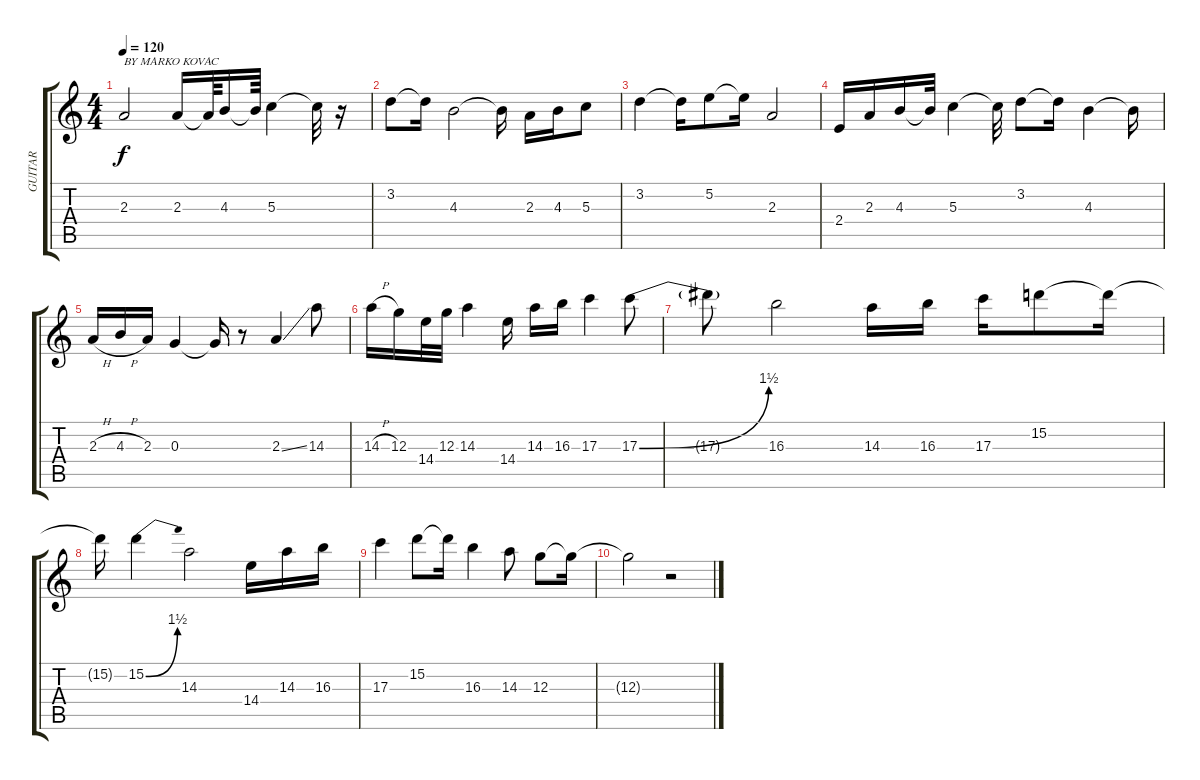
\track ("GUITAR" "GUITAR") {instrument electricguitarclean}
\staff {score tabs}
\tuning (E4 B3 G3 D3 A2 E2) {hide}
\ts (4 4)
\tempo 120
\clef g2
\ks c
2.3.2{txt "BY MARKO KOVAC" dy f instrument electricguitarclean} 2.3.16 2.3{t}.64 4.3.16 4.3{t}.64 5.3.4 5.3{t}.32 r.16 |
3.2.8 3.2{t}.16 4.3.2 4.3{t}.16 2.3.16 4.3.16 5.3.8 |
3.2.4 3.2{t}.16 5.2.8 5.2{t}.16 2.3.2 |
2.4.16 2.3.16 4.3.16 4.3{t}.32 5.3.4 5.3{t}.32 3.2.8 3.2{t}.16 4.3.4 4.3{t}.16 |
2.3{h}.16 4.3{h}.16 2.3.16 0.3.4 0.3{t}.16 r.8 2.3{ss}.4 14.3.8 |
14.3{h}.16 12.3.16 14.4.32 12.3.32 14.3.4 14.4.16 14.3.16 16.3.16 17.3.4 17.3{be (bend 0 0 60 6)}.8 |
17.3{t}.8 16.3.2 14.3.16 16.3.16 17.3.16 15.2.8 15.2{t}.16 |
15.2{t}.16 15.2{be (bend 0 0 60 6)}.4 14.3.2 14.4.16 14.3.16 16.3.16 |
17.3.4 15.2.8 15.2{t}.16 16.3.4 14.3.8 12.3.8 12.3{t}.16 |
12.3{t}.2 r.2
